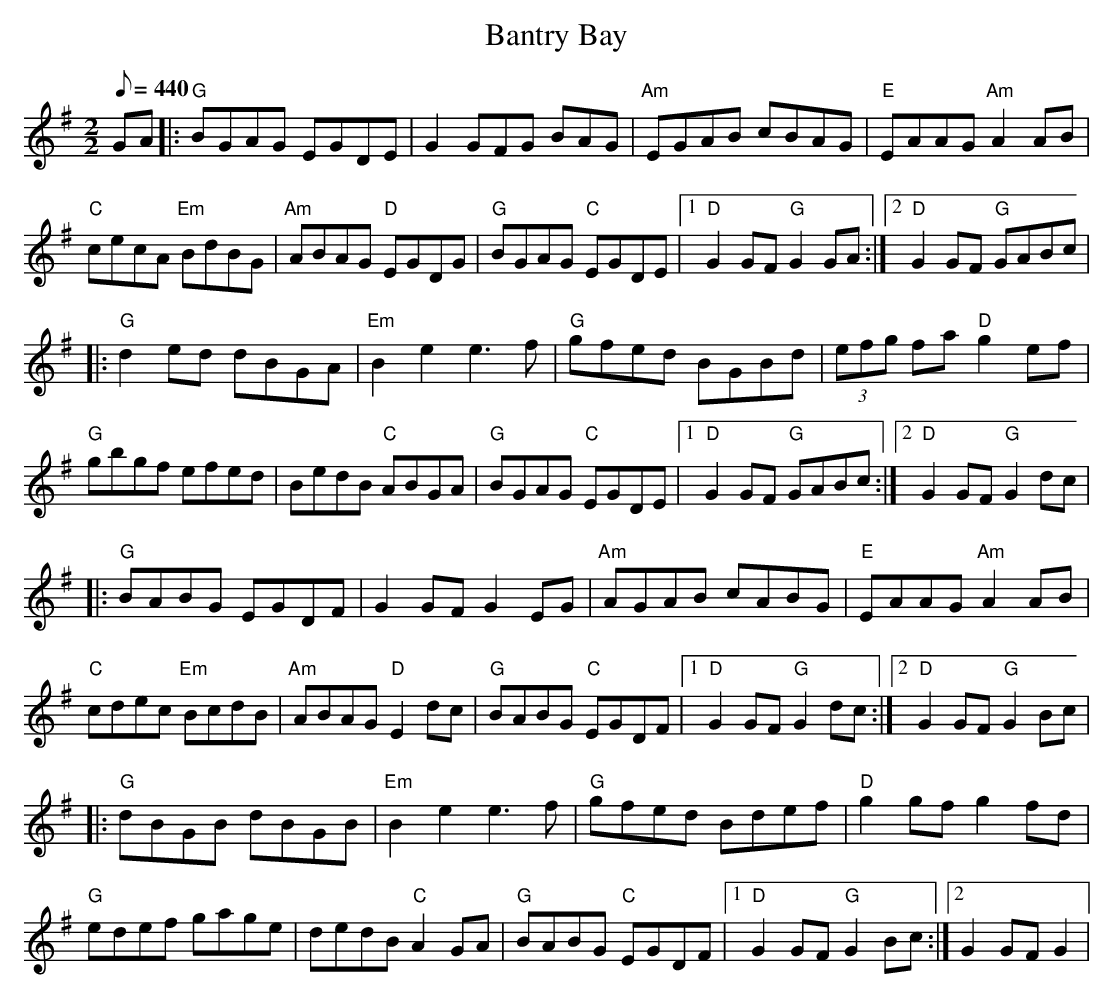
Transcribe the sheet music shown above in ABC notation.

X:1
T:Bantry Bay
M:2/2
L:1/8
Q:1/8=440
K:G
GA|:"G"BGAG EGDE|G2GFG BAG|"Am"EGAB cBAG|"E"EAAG "Am"A2AB|
"C"cecA "Em"BdBG|"Am"ABAG "D"EGDG|"G"BGAG "C"EGDE|1"D"G2GF"G"G2GA:|2"D"G2GF "G"GABc|
|:"G"d2ed dBGA|"Em"B2e2e3f|"G"gfed BGBd|(3efg fa "D"g2ef|
"G"gbgf efed|BedB "C"ABGA|"G"BGAG "C"EGDE|1"D"G2GF "G"GABc:|2"D"G2GF "G"G2dc|
|:"G"BABG EGDF|G2GF G2EG|"Am"AGAB cABG|"E"EAAG "Am" A2AB|
"C"cdec "Em"BcdB|"Am"ABAG "D"E2dc|"G"BABG "C"EGDF|1"D"G2GF "G"G2dc:|2"D"G2GF "G"G2Bc|
|:"G"dBGB dBGB|"Em"B2e2e3f|"G"gfed Bdef|"D"g2gfg2fd|
"G"edef gage|dedB "C"A2GA|"G"BABG "C"EGDF|1"D"G2GF "G"G2Bc:|2G2GFG2|
